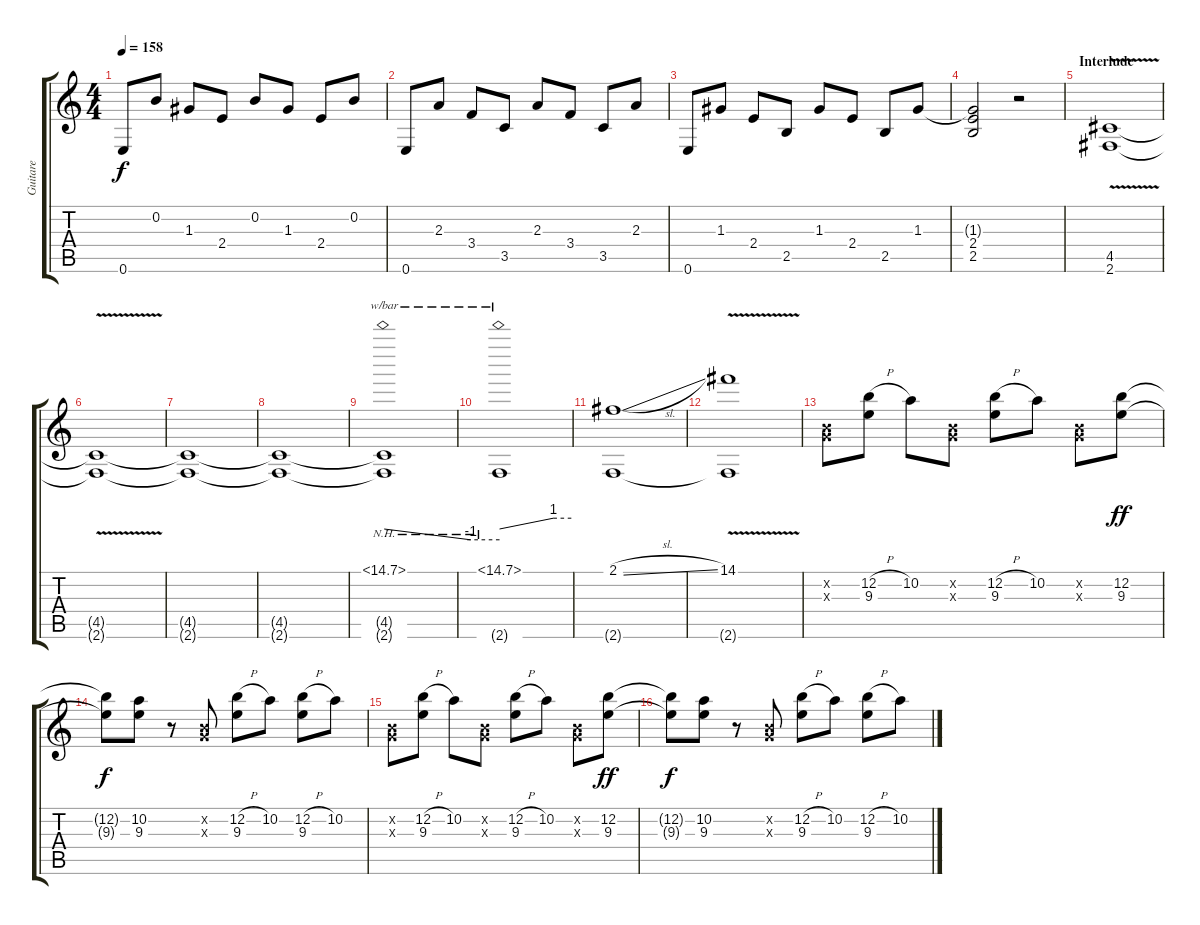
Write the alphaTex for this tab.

\track ("Guitare" "Guitare") {instrument overdrivenguitar}
\staff {score tabs}
\tuning (E4 B3 G3 D3 A2 E2) {hide}
\ts (4 4)
\tempo 158
\clef g2
\ks c
0.6.8{dy f} 0.2.8 1.3.8 2.4.8 0.2.8 1.3.8 2.4.8 0.2.8 |
0.6.8 2.3.8 3.4.8 3.5.8 2.3.8 3.4.8 3.5.8 2.3.8 |
0.6.8 1.3.8 2.4.8 2.5.8 1.3.8 2.4.8 2.5.8 1.3.8 |
(1.3{t} 2.4 2.5).2 r.2{volume 14 instrument distortionguitar} |
\section ("" "Interlude")
(4.5 2.6{v}).1 |
(4.5{t} 2.6{t}).1 |
(4.5{t} 2.6{t}).1 |
(4.5{t} 2.6{t}).1 |
(14.1{nh} 4.5{t} 2.6{t}).1{tbe (custom default 0 0 45 -4 60 -4)} |
(14.1{nh} 2.6{t}).1{tbe (custom default 0 0 45 4 60 4)} |
(2.1{sl} 2.6{t}).1 |
(14.1{v} 2.6{t}).1 |
(0.2{x} 0.3{x}).8 (12.2{h} 9.3).8 10.2.8 (0.2{x} 0.3{x}).8 (12.2{h} 9.3).8 10.2.8 (0.2{x} 0.3{x}).8 (12.2 9.3).8{dy ff} |
(12.2{t} 9.3{t}).8{dy f} (10.2 9.3).8 r.8 (0.2{x} 0.3{x}).8 (12.2{h} 9.3).8 10.2.8 (12.2{h} 9.3).8 10.2.8 |
(0.2{x} 0.3{x}).8 (12.2{h} 9.3).8 10.2.8 (0.2{x} 0.3{x}).8 (12.2{h} 9.3).8 10.2.8 (0.2{x} 0.3{x}).8 (12.2 9.3).8{dy ff} |
(12.2{t} 9.3{t}).8{dy f} (10.2 9.3).8 r.8 (0.2{x} 0.3{x}).8 (12.2{h} 9.3).8 10.2.8 (12.2{h} 9.3).8 10.2.8
